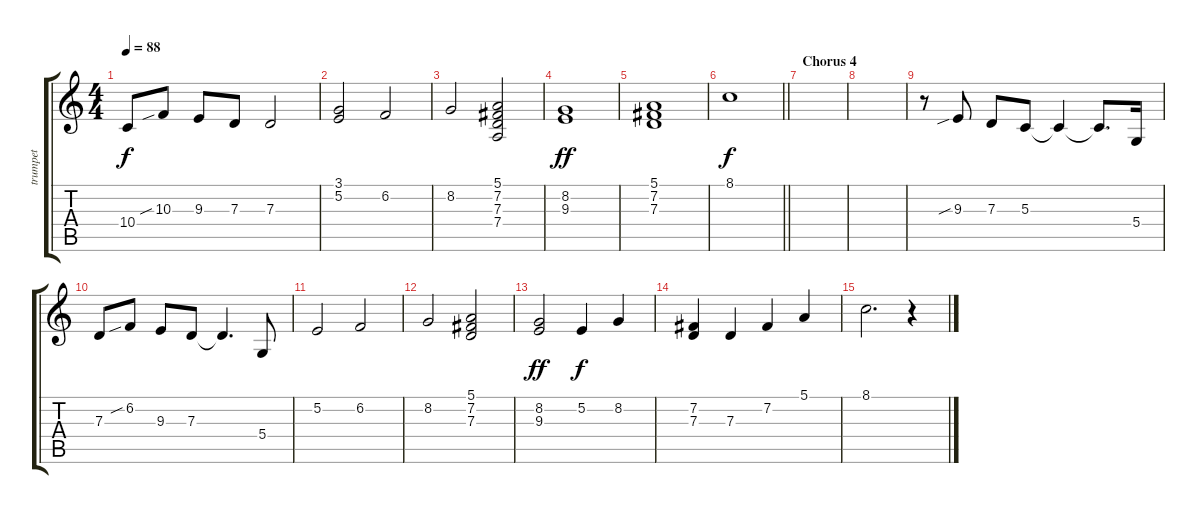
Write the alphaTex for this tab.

\track ("trumpet" "trumpet") {instrument brasssection}
\staff {score tabs}
\tuning (E4 B3 G3 D3 A2 E2) {hide}
\ts (4 4)
\tempo 88
\clef g2
\ks c
10.4.8{dy f} 10.3{sib}.8 9.3.8 7.3.8 7.3.2 |
(3.1 5.2).2 6.2.2 |
8.2.2 (5.1 7.2 7.3 7.4).2 |
(8.2 9.3).1{dy ff} |
(5.1 7.2 7.3).1 |
\barLineRight lightlight
8.1.1{dy f} |
\section ("" "Chorus 4")
|
|
r.8 9.3{sib}.8 7.3.8 5.3.8 5.3{t}.4 5.3{t}.8{d} 5.4.16 |
7.3.8 6.2{sib}.8 9.3.8 7.3.8 7.3{t}.4{d} 5.4.8 |
5.2.2 6.2.2 |
8.2.2 (5.1 7.2 7.3).2 |
(8.2 9.3).2{dy ff} 5.2.4{dy f} 8.2.4 |
(7.2 7.3).4 7.3.4 7.2.4 5.1.4 |
8.1.2{d} r.4
